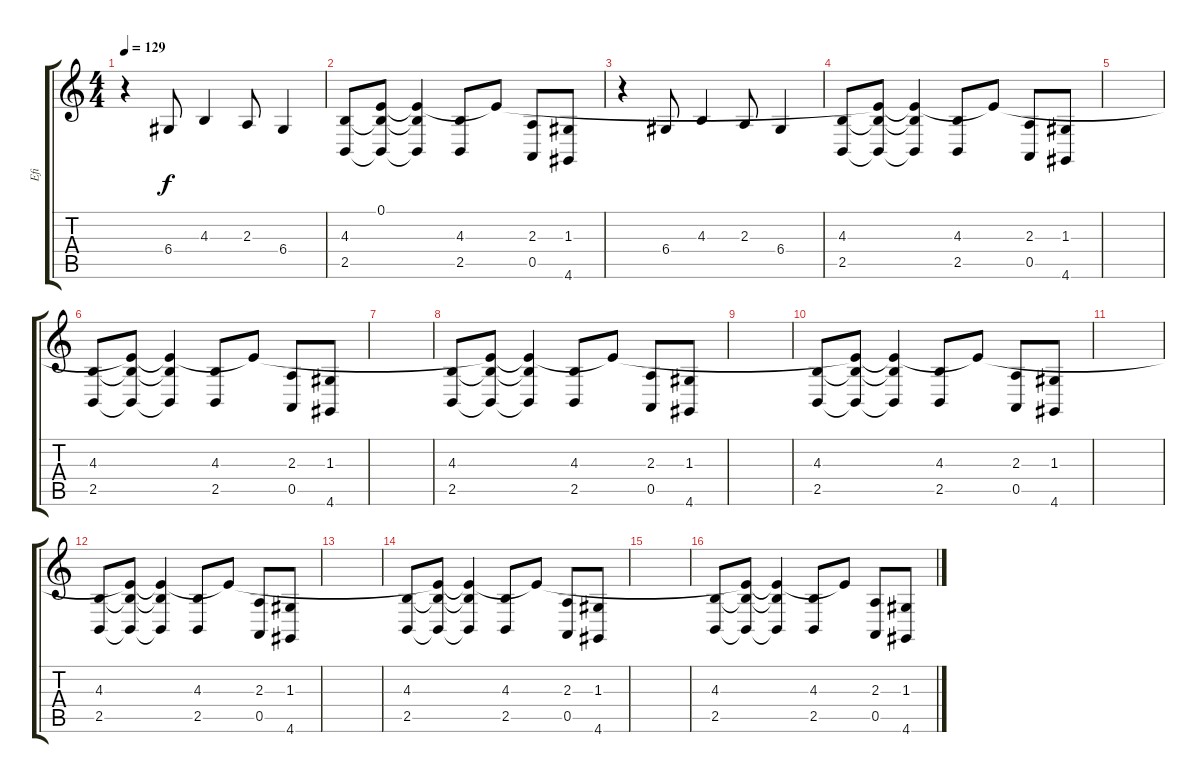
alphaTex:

\track ("Efi" "Efi") {instrument fx1rain}
\staff {score tabs}
\tuning (E4 B3 G3 D3 A2 E2) {hide}
\ts (4 4)
\tempo 129
\clef g2
\ks c
r.4{dy f} 6.4.8 4.3.4 2.3.8 6.4.4 |
(4.3 2.5).8 (0.1{t} 4.3{t} 2.5{t}).8 (0.1{t} 4.3{t} 2.5{t}).4 (4.3 2.5).8 0.1{t}.8 (2.3 0.5).8 (1.3 4.6).8 |
r.4 6.4.8 4.3.4 2.3.8 6.4.4 |
(4.3 2.5).8 (0.1{t} 4.3{t} 2.5{t}).8 (0.1{t} 4.3{t} 2.5{t}).4 (4.3 2.5).8 0.1{t}.8 (2.3 0.5).8 (1.3 4.6).8 |
|
(4.3 2.5).8 (0.1{t} 4.3{t} 2.5{t}).8 (0.1{t} 4.3{t} 2.5{t}).4 (4.3 2.5).8 0.1{t}.8 (2.3 0.5).8 (1.3 4.6).8 |
|
(4.3 2.5).8 (0.1{t} 4.3{t} 2.5{t}).8 (0.1{t} 4.3{t} 2.5{t}).4 (4.3 2.5).8 0.1{t}.8 (2.3 0.5).8 (1.3 4.6).8 |
|
(4.3 2.5).8 (0.1{t} 4.3{t} 2.5{t}).8 (0.1{t} 4.3{t} 2.5{t}).4 (4.3 2.5).8 0.1{t}.8 (2.3 0.5).8 (1.3 4.6).8 |
|
(4.3 2.5).8 (0.1{t} 4.3{t} 2.5{t}).8 (0.1{t} 4.3{t} 2.5{t}).4 (4.3 2.5).8 0.1{t}.8 (2.3 0.5).8 (1.3 4.6).8 |
|
(4.3 2.5).8 (0.1{t} 4.3{t} 2.5{t}).8 (0.1{t} 4.3{t} 2.5{t}).4 (4.3 2.5).8 0.1{t}.8 (2.3 0.5).8 (1.3 4.6).8 |
|
(4.3 2.5).8 (0.1{t} 4.3{t} 2.5{t}).8 (0.1{t} 4.3{t} 2.5{t}).4 (4.3 2.5).8 0.1{t}.8 (2.3 0.5).8 (1.3 4.6).8
